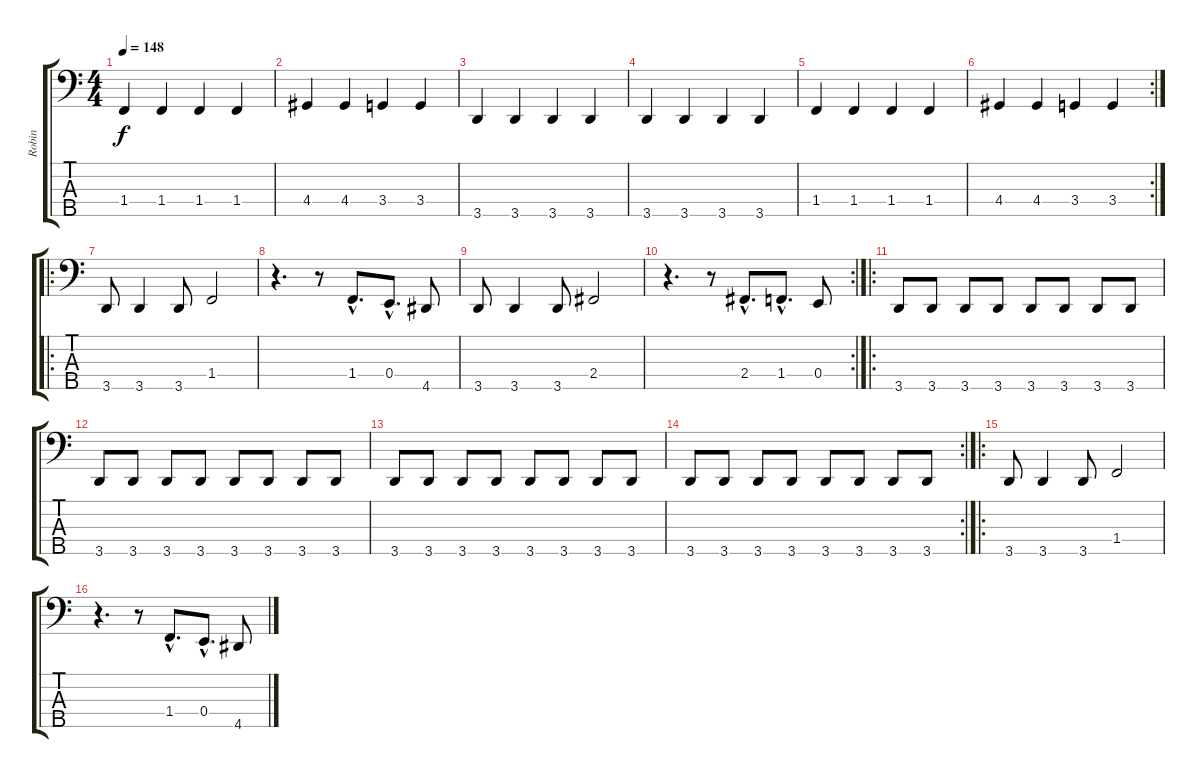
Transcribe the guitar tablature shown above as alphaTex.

\track ("Robin" "Robin") {instrument electricbasspick}
\staff {score tabs}
\tuning (G2 D2 A1 E1 B0) {hide}
\ts (4 4)
\tempo 148
\clef f4
\ks c
1.4.4{dy f} 1.4.4 1.4.4 1.4.4 |
4.4.4 4.4.4 3.4.4 3.4.4 |
3.5.4 3.5.4 3.5.4 3.5.4 |
3.5.4 3.5.4 3.5.4 3.5.4 |
1.4.4 1.4.4 1.4.4 1.4.4 |
\rc 2
4.4.4 4.4.4 3.4.4 3.4.4 |
\ro
3.5.8 3.5.4 3.5.8 1.4.2 |
r.4{d} r.8 1.4{hac}.8{d} 0.4{hac}.8{d} 4.5.8 |
3.5.8 3.5.4 3.5.8 2.4.2 |
\rc 2
r.4{d} r.8 2.4{hac}.8{d} 1.4{hac}.8{d} 0.4.8 |
\ro
3.5.8 3.5.8 3.5.8 3.5.8 3.5.8 3.5.8 3.5.8 3.5.8 |
3.5.8 3.5.8 3.5.8 3.5.8 3.5.8 3.5.8 3.5.8 3.5.8 |
3.5.8 3.5.8 3.5.8 3.5.8 3.5.8 3.5.8 3.5.8 3.5.8 |
\rc 2
3.5.8 3.5.8 3.5.8 3.5.8 3.5.8 3.5.8 3.5.8 3.5.8 |
\ro
3.5.8 3.5.4 3.5.8 1.4.2 |
r.4{d} r.8 1.4{hac}.8{d} 0.4{hac}.8{d} 4.5.8
